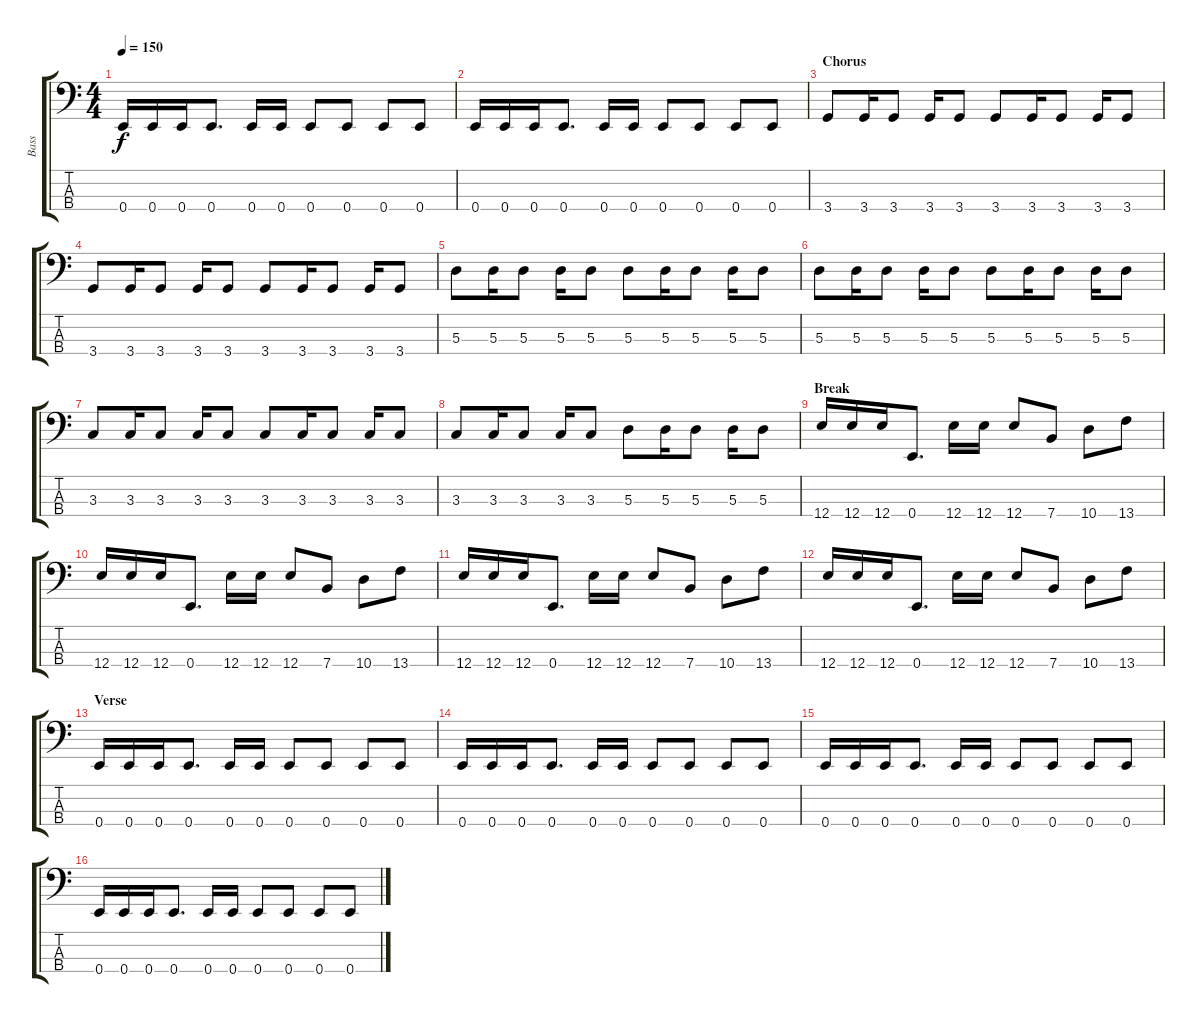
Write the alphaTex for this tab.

\track ("Bass" "Bass") {instrument electricbasspick}
\staff {score tabs}
\tuning (G2 D2 A1 E1) {hide}
\ts (4 4)
\tempo 150
\clef f4
\ks c
0.4.16{dy f} 0.4.16 0.4.16 0.4.8{d} 0.4.16 0.4.16 0.4.8 0.4.8 0.4.8 0.4.8 |
0.4.16 0.4.16 0.4.16 0.4.8{d} 0.4.16 0.4.16 0.4.8 0.4.8 0.4.8 0.4.8 |
\section ("" "Chorus")
3.4.8 3.4.16 3.4.8 3.4.16 3.4.8 3.4.8 3.4.16 3.4.8 3.4.16 3.4.8 |
3.4.8 3.4.16 3.4.8 3.4.16 3.4.8 3.4.8 3.4.16 3.4.8 3.4.16 3.4.8 |
5.3.8 5.3.16 5.3.8 5.3.16 5.3.8 5.3.8 5.3.16 5.3.8 5.3.16 5.3.8 |
5.3.8 5.3.16 5.3.8 5.3.16 5.3.8 5.3.8 5.3.16 5.3.8 5.3.16 5.3.8 |
3.3.8 3.3.16 3.3.8 3.3.16 3.3.8 3.3.8 3.3.16 3.3.8 3.3.16 3.3.8 |
3.3.8 3.3.16 3.3.8 3.3.16 3.3.8 5.3.8 5.3.16 5.3.8 5.3.16 5.3.8 |
\section ("" "Break")
12.4.16 12.4.16 12.4.16 0.4.8{d} 12.4.16 12.4.16 12.4.8 7.4.8 10.4.8 13.4.8 |
12.4.16 12.4.16 12.4.16 0.4.8{d} 12.4.16 12.4.16 12.4.8 7.4.8 10.4.8 13.4.8 |
12.4.16 12.4.16 12.4.16 0.4.8{d} 12.4.16 12.4.16 12.4.8 7.4.8 10.4.8 13.4.8 |
12.4.16 12.4.16 12.4.16 0.4.8{d} 12.4.16 12.4.16 12.4.8 7.4.8 10.4.8 13.4.8 |
\section ("" "Verse")
0.4.16 0.4.16 0.4.16 0.4.8{d} 0.4.16 0.4.16 0.4.8 0.4.8 0.4.8 0.4.8 |
0.4.16 0.4.16 0.4.16 0.4.8{d} 0.4.16 0.4.16 0.4.8 0.4.8 0.4.8 0.4.8 |
0.4.16 0.4.16 0.4.16 0.4.8{d} 0.4.16 0.4.16 0.4.8 0.4.8 0.4.8 0.4.8 |
0.4.16 0.4.16 0.4.16 0.4.8{d} 0.4.16 0.4.16 0.4.8 0.4.8 0.4.8 0.4.8
